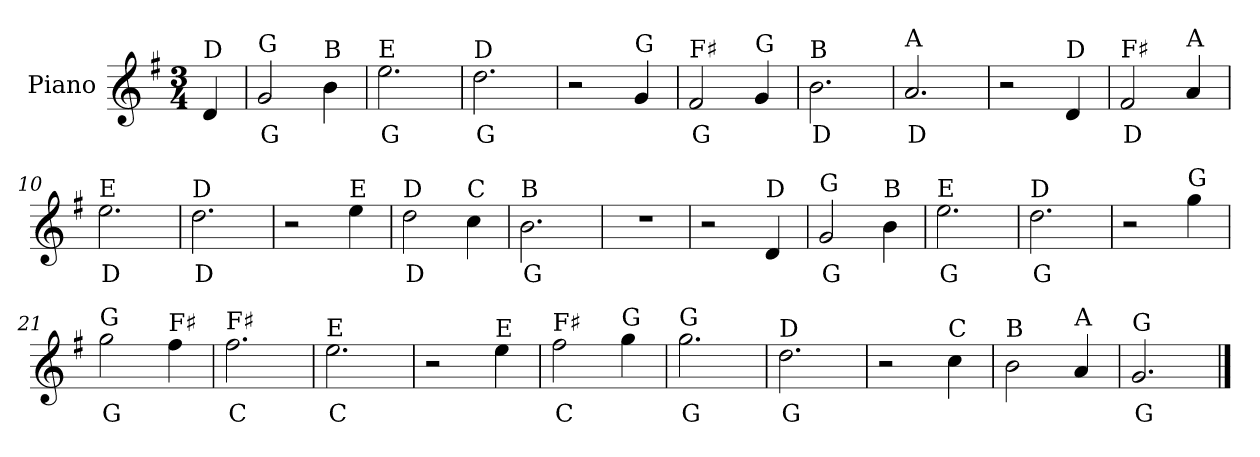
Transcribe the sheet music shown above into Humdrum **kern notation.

**kern	**text
*part1	*part1
*staff1	*staff1
*I"Piano	*
*I'Pno.	*
*clefG2	*
*k[f#]	*
*M3/4	*
=	=
!LO:TX:a:t=D	!
4d/	.
=1	=1
!LO:TX:a:t=G	!
!	!LO:LY:b
2g/	G
!LO:TX:a:t=B	!
4b\	.
=2	=2
!LO:TX:a:t=E	!
!	!LO:LY:b
2.ee\	G
=3	=3
!LO:TX:a:t=D	!
!	!LO:LY:b
2.dd\	G
=4	=4
2r	.
!LO:TX:a:t=G	!
4g/	.
=5	=5
!LO:TX:a:t=F♯	!
!	!LO:LY:b
2f#/	G
!LO:TX:a:t=G	!
4g/	.
=6	=6
!LO:TX:a:t=B	!
!	!LO:LY:b
2.b\	D
=7	=7
!LO:TX:a:t=A	!
!	!LO:LY:b
2.a/	D
=8	=8
2r	.
!LO:TX:a:t=D	!
4d/	.
=9	=9
!LO:TX:a:t=F♯	!
!	!LO:LY:b
2f#/	D
!LO:TX:a:t=A	!
4a/	.
=10	=10
!LO:TX:a:t=E	!
!	!LO:LY:b
2.ee\	D
=11	=11
!LO:TX:a:t=D	!
!	!LO:LY:b
2.dd\	D
=12	=12
2r	.
!LO:TX:a:t=E	!
4ee\	.
=13	=13
!LO:TX:a:t=D	!
!	!LO:LY:b
2dd\	D
!LO:TX:a:t=C	!
4cc\	.
=14	=14
!LO:TX:a:t=B	!
!	!LO:LY:b
2.b\	G
=15	=15
2.r	.
!!LO:LB:g=z
=16	=16
2r	.
!LO:TX:a:t=D	!
4d/	.
=17	=17
!LO:TX:a:t=G	!
!	!LO:LY:b
2g/	G
!LO:TX:a:t=B	!
4b\	.
=18	=18
!LO:TX:a:t=E	!
!	!LO:LY:b
2.ee\	G
=19	=19
!LO:TX:a:t=D	!
!	!LO:LY:b
2.dd\	G
=20	=20
2r	.
!LO:TX:a:t=G	!
4gg\	.
=21	=21
!LO:TX:a:t=G	!
!	!LO:LY:b
2gg\	G
!LO:TX:a:t=F♯	!
4ff#\	.
=22	=22
!LO:TX:a:t=F♯	!
!	!LO:LY:b
2.ff#\	C
=23	=23
!LO:TX:a:t=E	!
!	!LO:LY:b
2.ee\	C
=24	=24
2r	.
!LO:TX:a:t=E	!
4ee\	.
=25	=25
!LO:TX:a:t=F♯	!
!	!LO:LY:b
2ff#\	C
!LO:TX:a:t=G	!
4gg\	.
=26	=26
!LO:TX:a:t=G	!
!	!LO:LY:b
2.gg\	G
=27	=27
!LO:TX:a:t=D	!
!	!LO:LY:b
2.dd\	G
=28	=28
2r	.
!LO:TX:a:t=C	!
4cc\	.
=29	=29
!LO:TX:a:t=B	!
2b\	.
!LO:TX:a:t=A	!
4a/	.
=30	=30
!LO:TX:a:t=G	!
!	!LO:LY:b
2.g/	G
==	==
*-	*-
